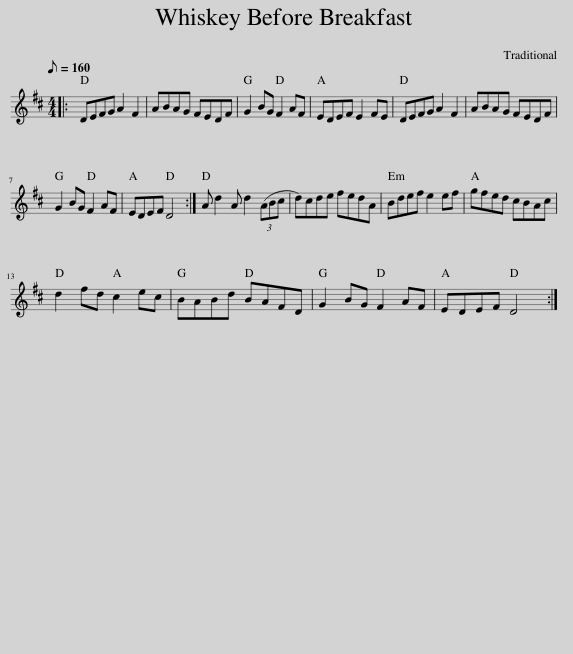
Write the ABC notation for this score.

X:1
L:1/8
Q:1/8=160
M:4/4
I:linebreak $
K:D
V:1 treble
V:1
|: DEFG A2 F2 | ABAG FEDF | G2 BG F2 AF | EDEF E2 FE | DEFG A2 F2 | %5
 ABAG FEDF |$ G2 BG F2 AF | EDEF D4 :| A d2 A d2 (3(ABc | d)cde fedA | %10
 Bdef e2 ef | gfed cBAc |$ d2 fd c2 ec | BABd BAFD | G2 BG F2 AF | %15
 EDEF D4 :| %16
